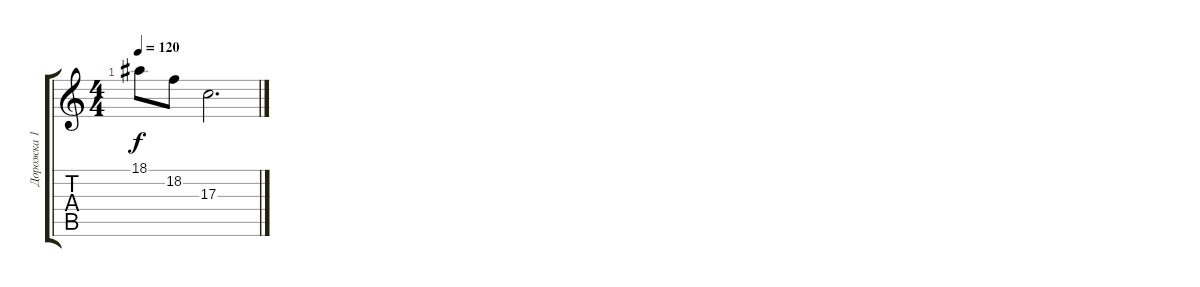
\track ("Дорожка 1" "Дорожка 1") {instrument brightacousticpiano}
\staff {score tabs}
\tuning (E4 B3 G3 D3 A2 E2) {hide}
\ts (4 4)
\tempo 120
\clef g2
\ks c
18.1.8{dy f} 18.2.8 17.3.2{d}
